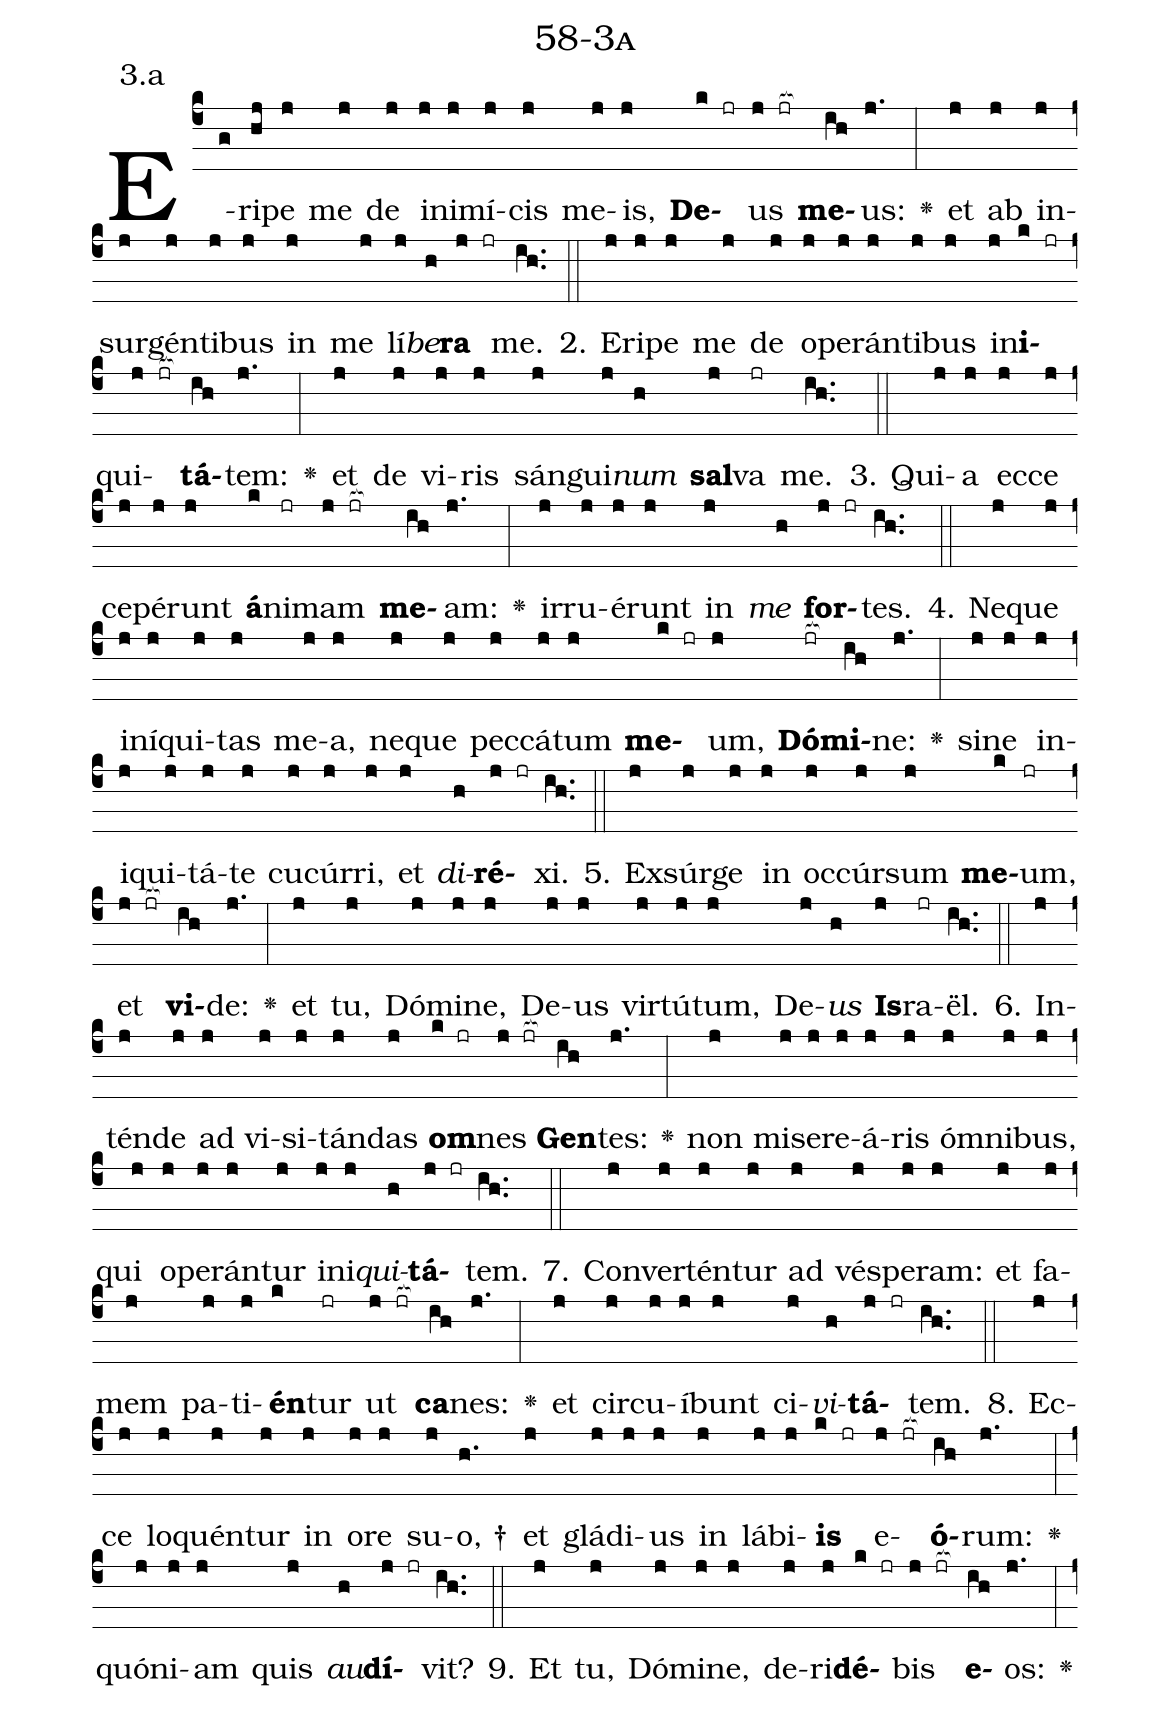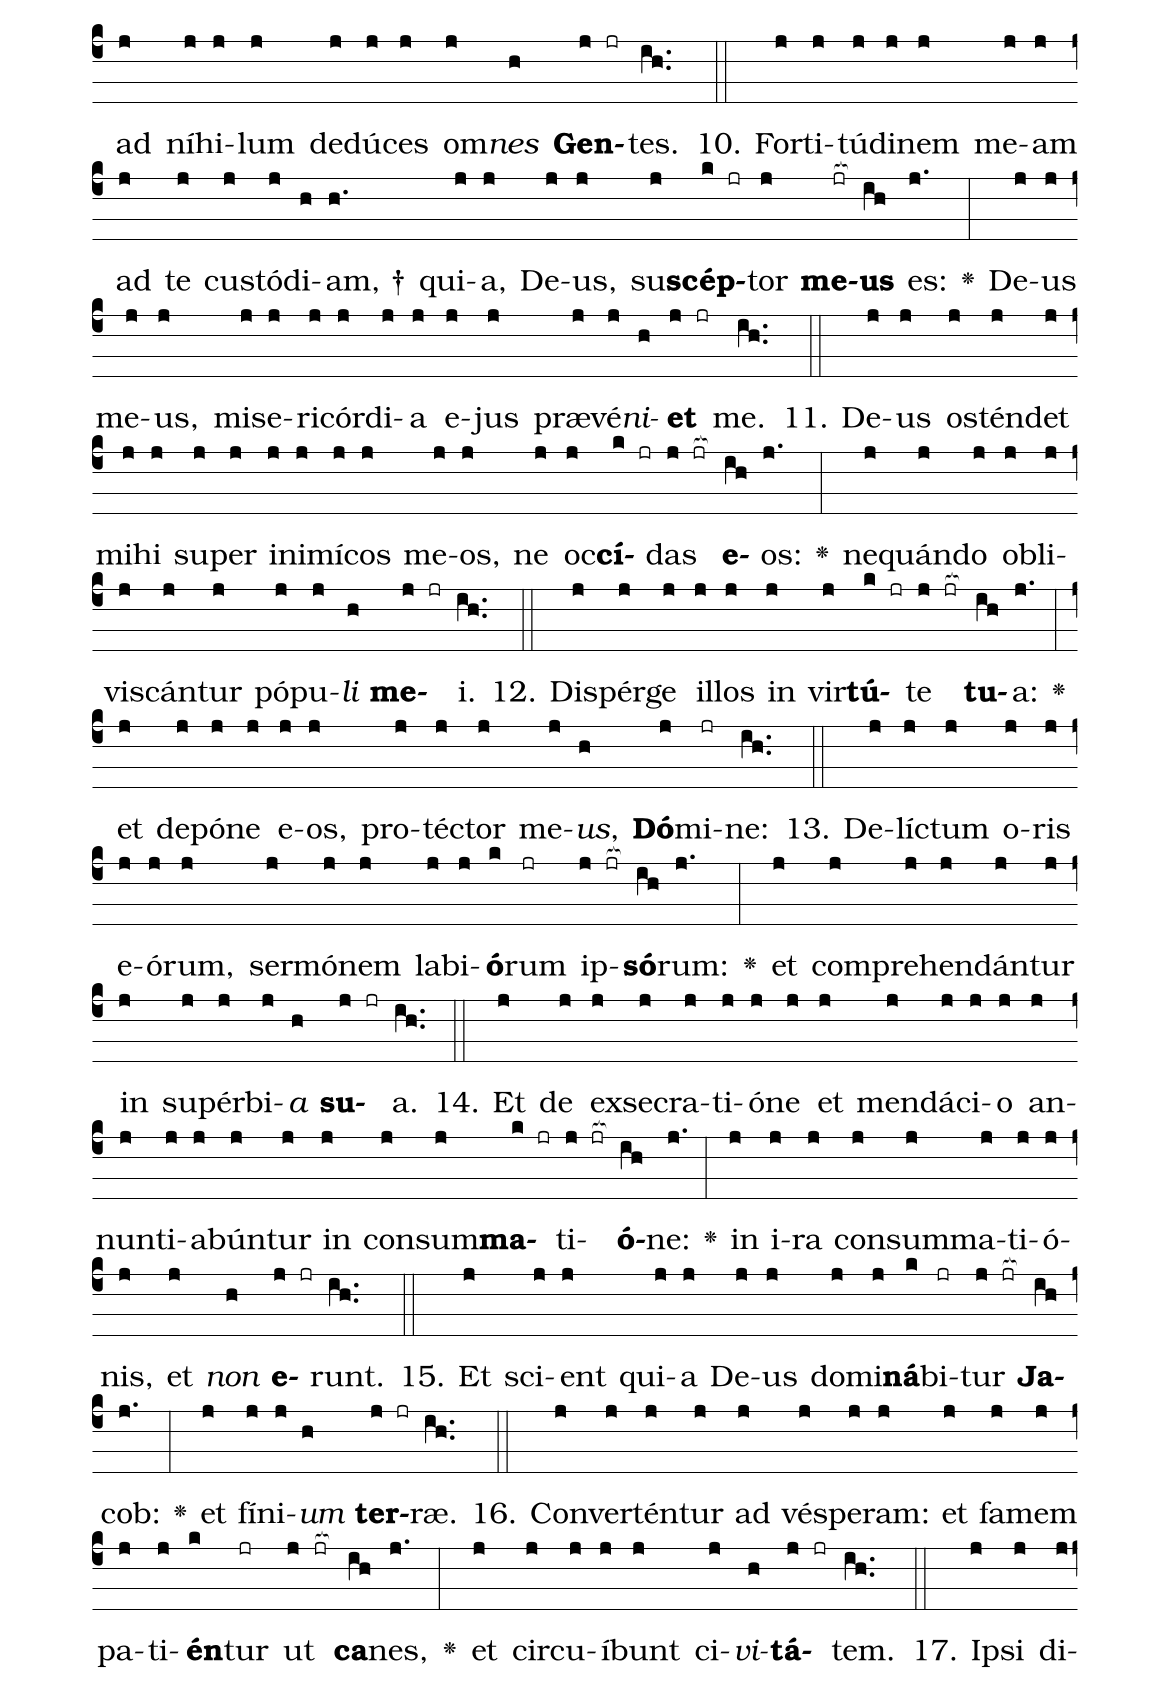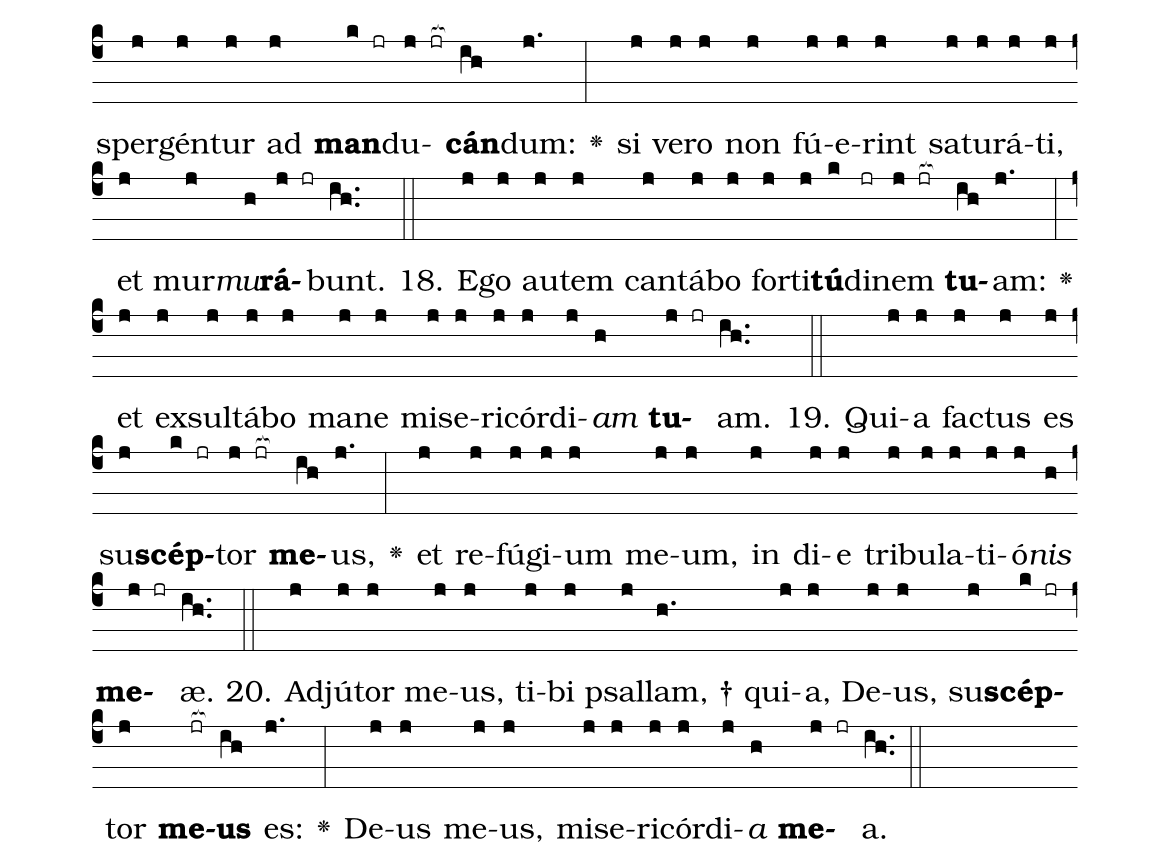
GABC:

name: 58-3a;
annotation: 3.a;
%%
(c4)E(g)ri(hj)pe(j) me(j) de(j) in(j)i(j)mí(j)cis(j) me(j)is,(j) <b>De</b>(k jr)us(j jr[ocb:1{]) <b>me</b>(ih[ocb:0}])us:(j.) <v>\greheightstar</v>(:) et(j) ab(j) in(j)sur(j)gén(j)ti(j)bus(j) in(j) me(j) lí(j)<i>be</i>(h)<b>ra</b>(j jr) me.(ih..) (::)
2. E(j)ri(j)pe(j) me(j) de(j) o(j)pe(j)rán(j)ti(j)bus(j) in(j)<b>i</b>(k jr)qui(j jr[ocb:1{])<b>tá</b>(ih[ocb:0}])tem:(j.) <v>\greheightstar</v>(:) et(j) de(j) vi(j)ris(j) sán(j)gui(j)<i>num</i>(h) <b>sal</b>(j)va(jr) me.(ih..) (::)
3. Qui(j)a(j) ec(j)ce(j) ce(j)pé(j)runt(j) <b>á</b>(k)ni(jr)mam(j jr[ocb:1{]) <b>me</b>(ih[ocb:0}])am:(j.) <v>\greheightstar</v>(:) ir(j)ru(j)é(j)runt(j) in(j) <i>me</i>(h) <b>for</b>(j jr)tes.(ih..) (::)
4. Ne(j)que(j) in(j)í(j)qui(j)tas(j) me(j)a,(j) ne(j)que(j) pec(j)cá(j)tum(j) <b>me</b>(k jr)um,(j) <b>Dó</b>(jr[ocb:1{])<b>mi</b>(ih[ocb:0}])ne:(j.) <v>\greheightstar</v>(:) si(j)ne(j) in(j)i(j)qui(j)tá(j)te(j) cu(j)cúr(j)ri,(j) et(j) <i>di</i>(h)<b>ré</b>(j jr)xi.(ih..) (::)
5. Ex(j)súr(j)ge(j) in(j) oc(j)cúr(j)sum(j) <b>me</b>(k)um,(jr) et(j jr[ocb:1{]) <b>vi</b>(ih[ocb:0}])de:(j.) <v>\greheightstar</v>(:) et(j) tu,(j) Dó(j)mi(j)ne,(j) De(j)us(j) vir(j)tú(j)tum,(j) De(j)<i>us</i>(h) <b>Is</b>(j)ra(jr)ël.(ih..) (::)
6. In(j)tén(j)de(j) ad(j) vi(j)si(j)tán(j)das(j) <b>om</b>(k jr)nes(j jr[ocb:1{]) <b>Gen</b>(ih[ocb:0}])tes:(j.) <v>\greheightstar</v>(:) non(j) mi(j)se(j)re(j)á(j)ris(j) óm(j)ni(j)bus,(j) qui(j) o(j)pe(j)rán(j)tur(j) in(j)i(j)<i>qui</i>(h)<b>tá</b>(j jr)tem.(ih..) (::)
7. Con(j)ver(j)tén(j)tur(j) ad(j) vés(j)pe(j)ram:(j) et(j) fa(j)mem(j) pa(j)ti(j)<b>én</b>(k)tur(jr) ut(j jr[ocb:1{]) <b>ca</b>(ih[ocb:0}])nes:(j.) <v>\greheightstar</v>(:) et(j) cir(j)cu(j)í(j)bunt(j) ci(j)<i>vi</i>(h)<b>tá</b>(j jr)tem.(ih..) (::)
8. Ec(j)ce(j) lo(j)quén(j)tur(j) in(j) o(j)re(j) su(j)o, †(h.) et(j) glá(j)di(j)us(j) in(j) lá(j)bi(j)<b>is</b>(k jr) e(j jr[ocb:1{])<b>ó</b>(ih[ocb:0}])rum:(j.) <v>\greheightstar</v>(:) quón(j)i(j)am(j) quis(j) <i>au</i>(h)<b>dí</b>(j jr)vit?(ih..) (::)
9. Et(j) tu,(j) Dó(j)mi(j)ne,(j) de(j)ri(j)<b>dé</b>(k jr)bis(j jr[ocb:1{]) <b>e</b>(ih[ocb:0}])os:(j.) <v>\greheightstar</v>(:) ad(j) ní(j)hi(j)lum(j) de(j)dú(j)ces(j) om(j)<i>nes</i>(h) <b>Gen</b>(j jr)tes.(ih..) (::)
10. For(j)ti(j)tú(j)di(j)nem(j) me(j)am(j) ad(j) te(j) cus(j)tó(j)di(h)am, †(h.) qui(j)a,(j) De(j)us,(j) su(j)<b>scép</b>(k jr)tor(j) <b>me</b>(jr[ocb:1{])<b>us</b>(ih[ocb:0}]) es:(j.) <v>\greheightstar</v>(:) De(j)us(j) me(j)us,(j) mi(j)se(j)ri(j)cór(j)di(j)a(j) e(j)jus(j) præ(j)vé(j)<i>ni</i>(h)<b>et</b>(j jr) me.(ih..) (::)
11. De(j)us(j) os(j)tén(j)det(j) mi(j)hi(j) su(j)per(j) in(j)i(j)mí(j)cos(j) me(j)os,(j) ne(j) oc(j)<b>cí</b>(k jr)das(j jr[ocb:1{]) <b>e</b>(ih[ocb:0}])os:(j.) <v>\greheightstar</v>(:) ne(j)quán(j)do(j) ob(j)li(j)vis(j)cán(j)tur(j) pó(j)pu(j)<i>li</i>(h) <b>me</b>(j jr)i.(ih..) (::)
12. Di(j)spér(j)ge(j) il(j)los(j) in(j) vir(j)<b>tú</b>(k jr)te(j jr[ocb:1{]) <b>tu</b>(ih[ocb:0}])a:(j.) <v>\greheightstar</v>(:) et(j) de(j)pó(j)ne(j) e(j)os,(j) pro(j)téc(j)tor(j) me(j)<i>us</i>,(h) <b>Dó</b>(j)mi(jr)ne:(ih..) (::)
13. De(j)líc(j)tum(j) o(j)ris(j) e(j)ó(j)rum,(j) ser(j)mó(j)nem(j) la(j)bi(j)<b>ó</b>(k)rum(jr) ip(j jr[ocb:1{])<b>só</b>(ih[ocb:0}])rum:(j.) <v>\greheightstar</v>(:) et(j) com(j)pre(j)hen(j)dán(j)tur(j) in(j) su(j)pér(j)bi(j)<i>a</i>(h) <b>su</b>(j jr)a.(ih..) (::)
14. Et(j) de(j) ex(j)se(j)cra(j)ti(j)ó(j)ne(j) et(j) men(j)dá(j)ci(j)o(j) an(j)nun(j)ti(j)a(j)bún(j)tur(j) in(j) con(j)sum(j)<b>ma</b>(k jr)ti(j jr[ocb:1{])<b>ó</b>(ih[ocb:0}])ne:(j.) <v>\greheightstar</v>(:) in(j) i(j)ra(j) con(j)sum(j)ma(j)ti(j)ó(j)nis,(j) et(j) <i>non</i>(h) <b>e</b>(j jr)runt.(ih..) (::)
15. Et(j) sci(j)ent(j) qui(j)a(j) De(j)us(j) do(j)mi(j)<b>ná</b>(k)bi(jr)tur(j jr[ocb:1{]) <b>Ja</b>(ih[ocb:0}])cob:(j.) <v>\greheightstar</v>(:) et(j) fí(j)ni(j)<i>um</i>(h) <b>ter</b>(j jr)ræ.(ih..) (::)
16. Con(j)ver(j)tén(j)tur(j) ad(j) vés(j)pe(j)ram:(j) et(j) fa(j)mem(j) pa(j)ti(j)<b>én</b>(k)tur(jr) ut(j jr[ocb:1{]) <b>ca</b>(ih[ocb:0}])nes,(j.) <v>\greheightstar</v>(:) et(j) cir(j)cu(j)í(j)bunt(j) ci(j)<i>vi</i>(h)<b>tá</b>(j jr)tem.(ih..) (::)
17. Ip(j)si(j) di(j)sper(j)gén(j)tur(j) ad(j) <b>man</b>(k jr)du(j jr[ocb:1{])<b>cán</b>(ih[ocb:0}])dum:(j.) <v>\greheightstar</v>(:) si(j) ve(j)ro(j) non(j) fú(j)e(j)rint(j) sa(j)tu(j)rá(j)ti,(j) et(j) mur(j)<i>mu</i>(h)<b>rá</b>(j jr)bunt.(ih..) (::)
18. E(j)go(j) au(j)tem(j) can(j)tá(j)bo(j) for(j)ti(j)<b>tú</b>(k)di(jr)nem(j jr[ocb:1{]) <b>tu</b>(ih[ocb:0}])am:(j.) <v>\greheightstar</v>(:) et(j) ex(j)sul(j)tá(j)bo(j) ma(j)ne(j) mi(j)se(j)ri(j)cór(j)di(j)<i>am</i>(h) <b>tu</b>(j jr)am.(ih..) (::)
19. Qui(j)a(j) fac(j)tus(j) es(j) su(j)<b>scép</b>(k jr)tor(j jr[ocb:1{]) <b>me</b>(ih[ocb:0}])us,(j.) <v>\greheightstar</v>(:) et(j) re(j)fú(j)gi(j)um(j) me(j)um,(j) in(j) di(j)e(j) tri(j)bu(j)la(j)ti(j)ó(j)<i>nis</i>(h) <b>me</b>(j jr)æ.(ih..) (::)
20. Ad(j)jú(j)tor(j) me(j)us,(j) ti(j)bi(j) psal(j)lam, †(h.) qui(j)a,(j) De(j)us,(j) su(j)<b>scép</b>(k jr)tor(j) <b>me</b>(jr[ocb:1{])<b>us</b>(ih[ocb:0}]) es:(j.) <v>\greheightstar</v>(:) De(j)us(j) me(j)us,(j) mi(j)se(j)ri(j)cór(j)di(j)<i>a</i>(h) <b>me</b>(j jr)a.(ih..) (::)
